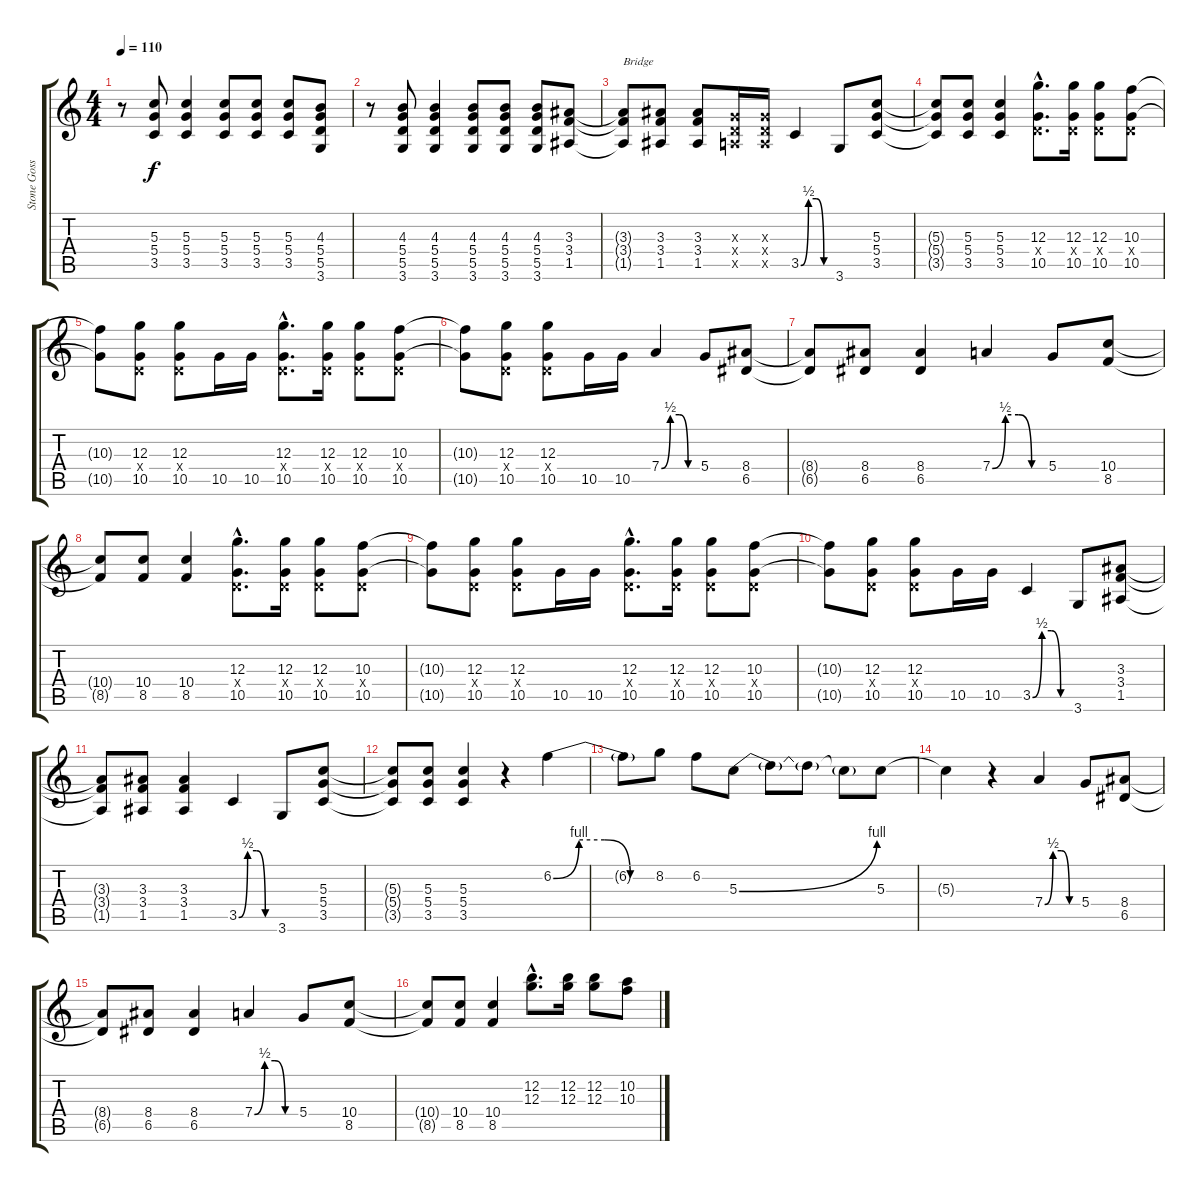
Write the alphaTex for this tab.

\track ("Stone Gossard" "Stone Goss") {instrument distortionguitar}
\staff {score tabs}
\tuning (E4 B3 G3 D3 A2 E2) {hide}
\ts (4 4)
\tempo 110
\clef g2
\ks c
r.8{dy f} (5.3 5.4 3.5).8 (5.3 5.4 3.5).4 (5.3 5.4 3.5).8 (5.3 5.4 3.5).8 (5.3 5.4 3.5).8 (4.3 5.4 5.5 3.6).8 |
r.8 (4.3 5.4 5.5 3.6).8 (4.3 5.4 5.5 3.6).4 (4.3 5.4 5.5 3.6).8 (4.3 5.4 5.5 3.6).8 (4.3 5.4 5.5 3.6).8 (3.3 3.4 1.5).8 |
(3.3{t} 3.4{t} 1.5{t}).8{txt "Bridge"} (3.3 3.4 1.5).8 (3.3 3.4 1.5).8 (0.3{x} 0.4{x} 0.5{x}).16 (0.3{x} 0.4{x} 0.5{x}).16 3.5{be (custom 0 0 15 2 30 2 45 0 60 0)}.4 3.6.8 (5.3 5.4 3.5).8 |
(5.3{t} 5.4{t} 3.5{t}).8 (5.3 5.4 3.5).8 (5.3 5.4 3.5).4 (12.3{hac} 0.4{hac x} 10.5{hac}).8{d} (12.3 0.4{x} 10.5).16 (12.3 0.4{x} 10.5).8 (10.3 0.4{x} 10.5).8 |
(10.3{t} 10.5{t}).8 (12.3 0.4{x} 10.5).8 (12.3 0.4{x} 10.5).8 10.5.16 10.5.16 (12.3{hac} 0.4{hac x} 10.5{hac}).8{d} (12.3 0.4{x} 10.5).16 (12.3 0.4{x} 10.5).8 (10.3 0.4{x} 10.5).8 |
(10.3{t} 10.5{t}).8 (12.3 0.4{x} 10.5).8 (12.3 0.4{x} 10.5).8 10.5.16 10.5.16 7.4{be (custom 0 0 15 2 30 2 45 0 60 0)}.4 5.4.8 (8.4 6.5).8 |
(8.4{t} 6.5{t}).8 (8.4 6.5).8 (8.4 6.5).4 7.4{be (custom 0 0 15 2 30 2 45 0 60 0)}.4 5.4.8 (10.4 8.5).8 |
(10.4{t} 8.5{t}).8 (10.4 8.5).8 (10.4 8.5).4 (12.3{hac} 0.4{hac x} 10.5{hac}).8{d} (12.3 0.4{x} 10.5).16 (12.3 0.4{x} 10.5).8 (10.3 0.4{x} 10.5).8 |
(10.3{t} 10.5{t}).8 (12.3 0.4{x} 10.5).8 (12.3 0.4{x} 10.5).8 10.5.16 10.5.16 (12.3{hac} 0.4{hac x} 10.5{hac}).8{d} (12.3 0.4{x} 10.5).16 (12.3 0.4{x} 10.5).8 (10.3 0.4{x} 10.5).8 |
(10.3{t} 10.5{t}).8 (12.3 0.4{x} 10.5).8 (12.3 0.4{x} 10.5).8 10.5.16 10.5.16 3.5{be (custom 0 0 15 2 30 2 45 0 60 0)}.4 3.6.8 (3.3 3.4 1.5).8 |
(3.3{t} 3.4{t} 1.5{t}).8 (3.3 3.4 1.5).8 (3.3 3.4 1.5).4 3.5{be (custom 0 0 15 2 30 2 45 0 60 0)}.4 3.6.8 (5.3 5.4 3.5).8 |
(5.3{t} 5.4{t} 3.5{t}).8 (5.3 5.4 3.5).8 (5.3 5.4 3.5).4 r.4 6.2{be (custom 0 0 15 4 30 4 45 0 60 0)}.4 |
6.2{t}.8 8.2.8 6.2.8 5.3{be (bend 0 0 60 4)}.8 5.3{t}.8 5.3{t}.8 5.3{t}.8 5.3.8 |
5.3{t}.4 r.4 7.4{be (custom 0 0 15 2 30 2 45 0 60 0)}.4 5.4.8 (8.4 6.5).8 |
(8.4{t} 6.5{t}).8 (8.4 6.5).8 (8.4 6.5).4 7.4{be (custom 0 0 15 2 30 2 45 0 60 0)}.4 5.4.8 (10.4 8.5).8 |
(10.4{t} 8.5{t}).8 (10.4 8.5).8 (10.4 8.5).4 (12.2{hac} 12.3{hac}).8{d} (12.2 12.3).16 (12.2 12.3).8 (10.2 10.3).8
